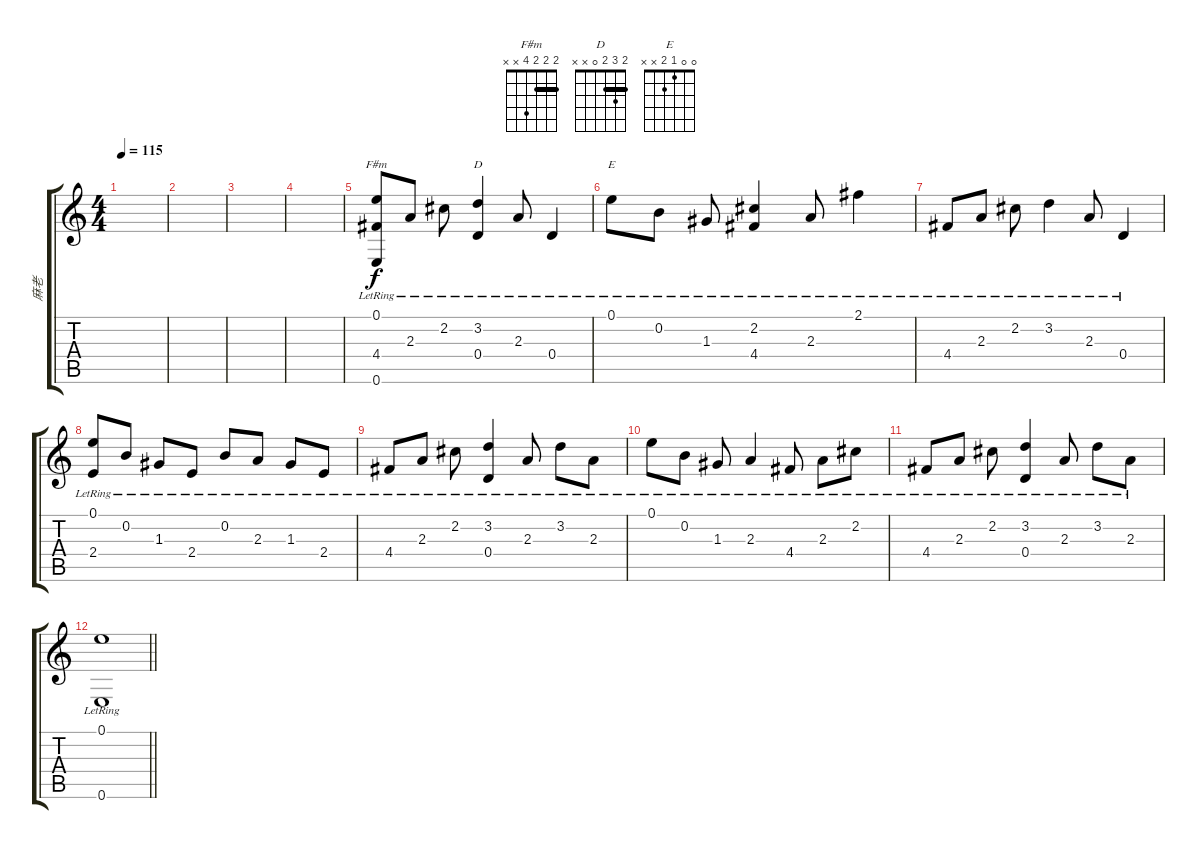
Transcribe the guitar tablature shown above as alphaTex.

\track ("麻老" "麻老") {instrument acousticguitarsteel}
\staff {score tabs}
\tuning (E4 B3 G3 D3 A2 E2) {hide}
\chord ("F#m" 2 2 2 4 x x) {barre 2}
\chord ("D" 2 3 2 0 x x) {barre 2}
\chord ("E" 0 0 1 2 x x)
\ts (4 4)
\tempo 115
\clef g2
\ks c
|
|
|
|
(0.1 4.4{lr} 0.6).8{ch "F#m"} 2.3{lr}.8 2.2{lr}.8 (3.2{lr} 0.4{lr}).4{ch "D"} 2.3{lr}.8 0.4{lr}.4 |
0.1{lr}.8{ch "E"} 0.2{lr}.8 1.3{lr}.8 (2.2{lr} 4.4{lr}).4 2.3{lr}.8 2.1{lr}.4 |
4.4{lr}.8 2.3{lr}.8 2.2{lr}.8 3.2{lr}.4 2.3{lr}.8 0.4{lr}.4 |
(0.1{lr} 2.4{lr}).8 0.2{lr}.8 1.3{lr}.8 2.4{lr}.8 0.2{lr}.8 2.3{lr}.8 1.3{lr}.8 2.4{lr}.8 |
4.4{lr}.8 2.3{lr}.8 2.2{lr}.8 (3.2{lr} 0.4{lr}).4 2.3{lr}.8 3.2{lr}.8 2.3{lr}.8 |
0.1{lr}.8 0.2{lr}.8 1.3{lr}.8 2.3{lr}.4 4.4{lr}.8 2.3{lr}.8 2.2{lr}.8 |
4.4{lr}.8 2.3{lr}.8 2.2{lr}.8 (3.2{lr} 0.4{lr}).4 2.3{lr}.8 3.2{lr}.8 2.3{lr}.8 |
\barLineRight lightlight
(0.1{lr} 0.6{lr}).1
